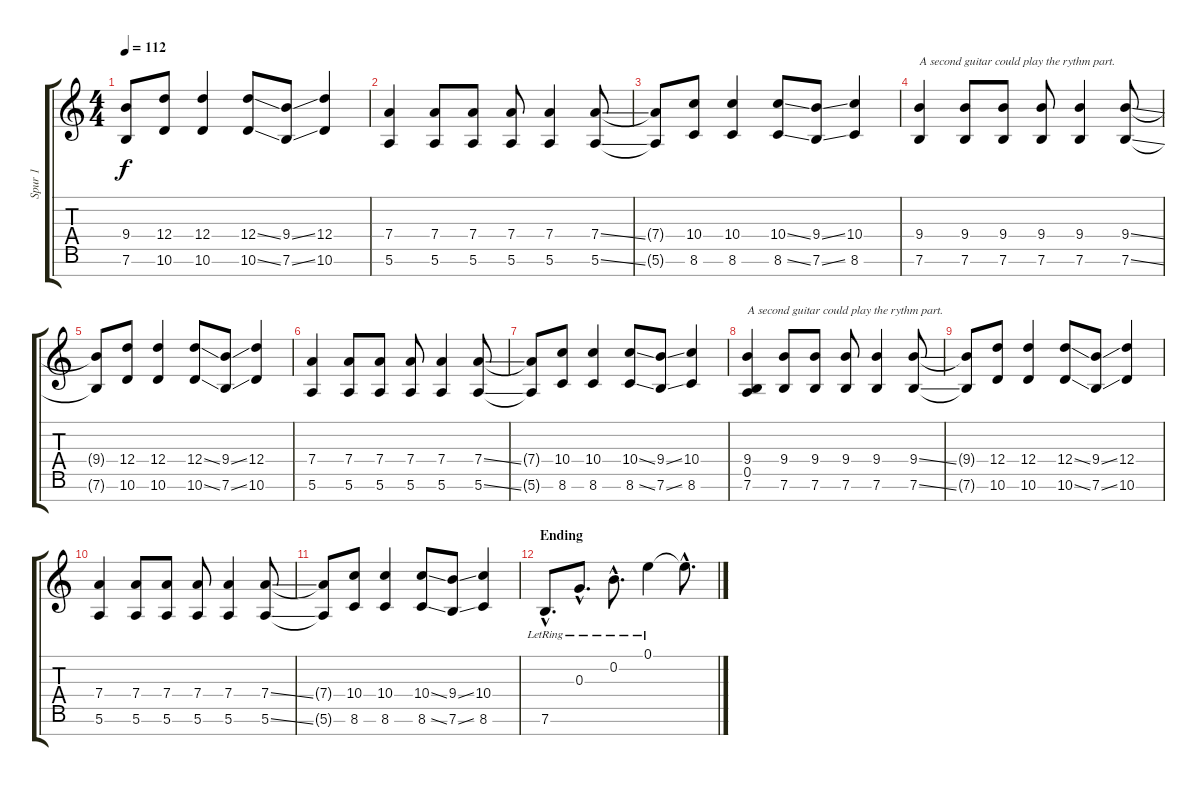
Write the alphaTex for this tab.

\track ("Spur 1" "Spur 1") {instrument electricguitarclean}
\staff {score tabs}
\tuning (E4 B3 G3 D3 A2 E2 B1) {hide}
\ts (4 4)
\tempo 112
\clef g2
\ks c
(9.4{t} 7.6{t}).8{dy f} (12.4 10.6).8 (12.4 10.6).4 (12.4{ss} 10.6{ss}).8 (9.4{ss} 7.6{ss}).8 (12.4 10.6).4 |
(7.4 5.6).4 (7.4 5.6).8 (7.4 5.6).8 (7.4 5.6).8 (7.4 5.6).4 (7.4{ss} 5.6{ss}).8 |
(7.4{t} 5.6{t}).8 (10.4 8.6).8 (10.4 8.6).4 (10.4{ss} 8.6{ss}).8 (9.4{ss} 7.6{ss}).8 (10.4 8.6).4 |
(9.4 7.6).4{txt "A second guitar could play the rythm part." instrument distortionguitar} (9.4 7.6).8 (9.4 7.6).8 (9.4 7.6).8 (9.4 7.6).4 (9.4{ss} 7.6{ss}).8 |
(9.4{t} 7.6{t}).8 (12.4 10.6).8 (12.4 10.6).4 (12.4{ss} 10.6{ss}).8 (9.4{ss} 7.6{ss}).8 (12.4 10.6).4 |
(7.4 5.6).4 (7.4 5.6).8 (7.4 5.6).8 (7.4 5.6).8 (7.4 5.6).4 (7.4{ss} 5.6{ss}).8 |
(7.4{t} 5.6{t}).8 (10.4 8.6).8 (10.4 8.6).4 (10.4{ss} 8.6{ss}).8 (9.4{ss} 7.6{ss}).8 (10.4 8.6).4 |
(9.4 0.5 7.6).4{txt "A second guitar could play the rythm part." instrument distortionguitar} (9.4 7.6).8 (9.4 7.6).8 (9.4 7.6).8 (9.4 7.6).4 (9.4{ss} 7.6{ss}).8 |
(9.4{t} 7.6{t}).8 (12.4 10.6).8 (12.4 10.6).4 (12.4{ss} 10.6{ss}).8 (9.4{ss} 7.6{ss}).8 (12.4 10.6).4 |
(7.4 5.6).4 (7.4 5.6).8 (7.4 5.6).8 (7.4 5.6).8 (7.4 5.6).4 (7.4{ss} 5.6{ss}).8 |
(7.4{t} 5.6{t}).8 (10.4 8.6).8 (10.4 8.6).4 (10.4{ss} 8.6{ss}).8 (9.4{ss} 7.6{ss}).8 (10.4 8.6).4 |
\section ("" "Ending")
7.6{hac lr}.8{d instrument electricguitarclean} 0.3{hac lr}.8{d} 0.2{hac lr}.8{d} 0.1{lr}.4 0.1{hac t}.8{d}
